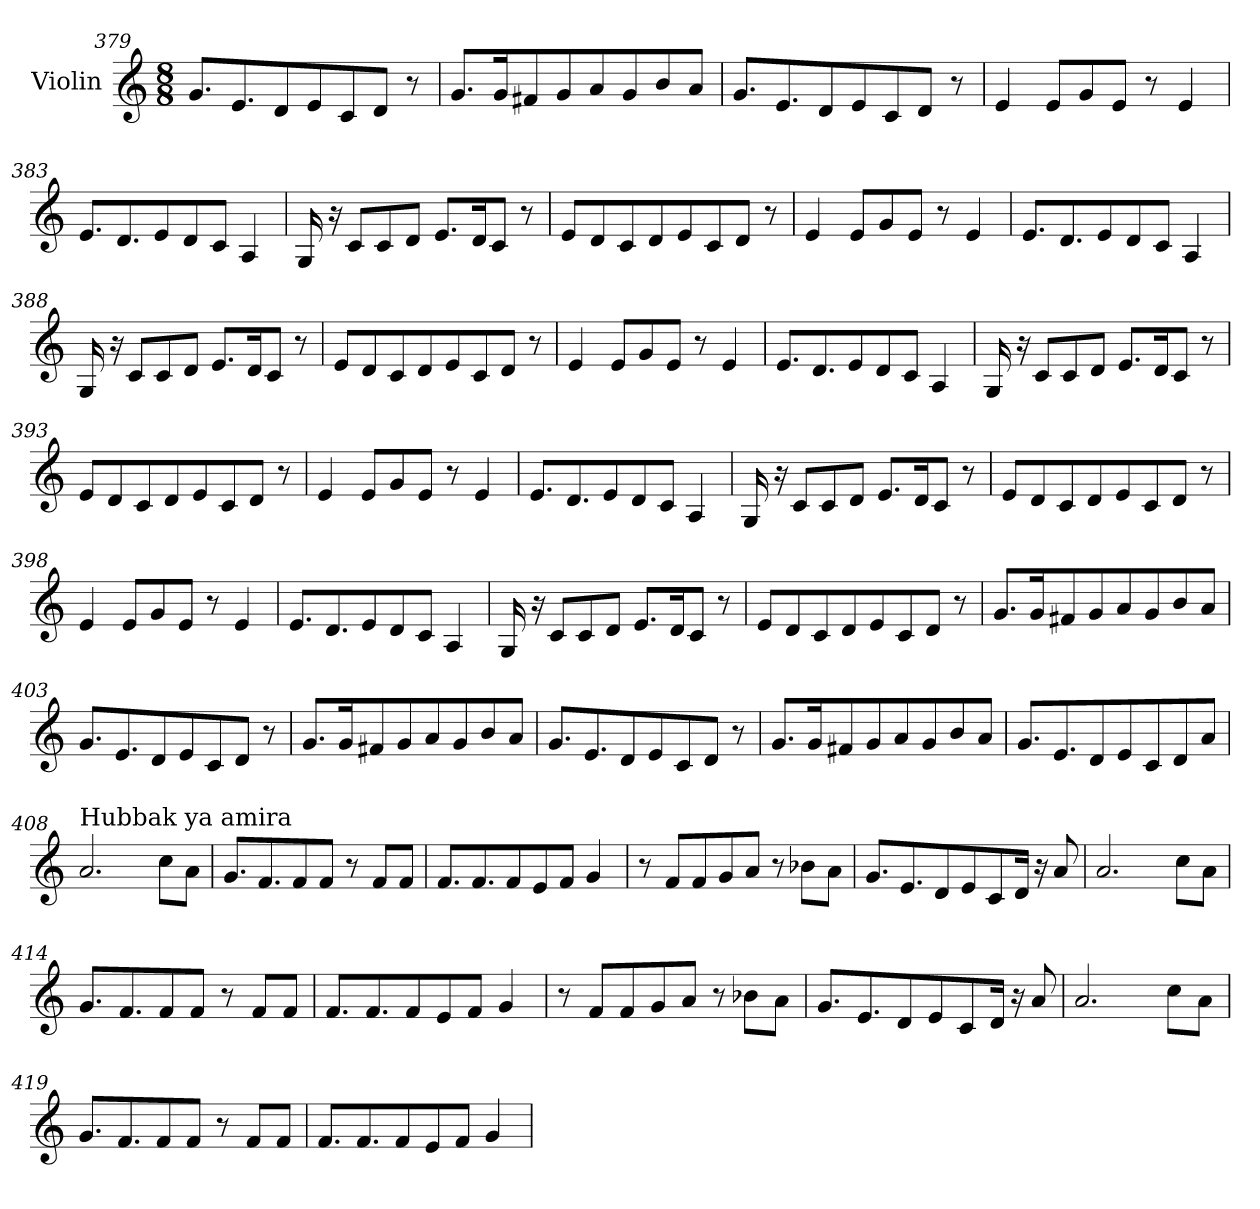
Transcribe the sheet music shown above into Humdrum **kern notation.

**kern
*part1
*staff1
*I"Violin
!!LO:LB:g=z
*clefG2
*k[]
*C:
*M8/8
=379
8.g/L
8.e/
8d/
8e/
8c/
8d/J
8r
=380
8.g/L
16g/K
8f#X/
8g/
8a/
8g/
8b/
8a/J
=381
8.g/L
8.e/
8d/
8e/
8c/
8d/J
8r
=382
4e/
8e/L
8g/
8e/J
8r
4e/
!!LO:LB:g=z
=383
8.e/L
8.d/
8e/
8d/
8c/J
4A/
=384
16G/
16r
8c/L
8c/
8d/J
8.e/L
16d/K
8c/J
8r
=385
8e/L
8d/
8c/
8d/
8e/
8c/
8d/J
8r
=386
4e/
8e/L
8g/
8e/J
8r
4e/
!!LO:LB:g=z
=387
8.e/L
8.d/
8e/
8d/
8c/J
4A/
=388
16G/
16r
8c/L
8c/
8d/J
8.e/L
16d/K
8c/J
8r
=389
8e/L
8d/
8c/
8d/
8e/
8c/
8d/J
8r
=390
4e/
8e/L
8g/
8e/J
8r
4e/
!!LO:LB:g=z
=391
8.e/L
8.d/
8e/
8d/
8c/J
4A/
=392
16G/
16r
8c/L
8c/
8d/J
8.e/L
16d/K
8c/J
8r
=393
8e/L
8d/
8c/
8d/
8e/
8c/
8d/J
8r
=394
4e/
8e/L
8g/
8e/J
8r
4e/
!!LO:PB:g=z
=395
8.e/L
8.d/
8e/
8d/
8c/J
4A/
=396
16G/
16r
8c/L
8c/
8d/J
8.e/L
16d/K
8c/J
8r
=397
8e/L
8d/
8c/
8d/
8e/
8c/
8d/J
8r
=398
4e/
8e/L
8g/
8e/J
8r
4e/
!!LO:LB:g=z
=399
8.e/L
8.d/
8e/
8d/
8c/J
4A/
=400
16G/
16r
8c/L
8c/
8d/J
8.e/L
16d/K
8c/J
8r
=401
8e/L
8d/
8c/
8d/
8e/
8c/
8d/J
8r
=402
8.g/L
16g/K
8f#X/
8g/
8a/
8g/
8b/
8a/J
!!LO:LB:g=z
=403
8.g/L
8.e/
8d/
8e/
8c/
8d/J
8r
=404
8.g/L
16g/K
8f#X/
8g/
8a/
8g/
8b/
8a/J
=405
8.g/L
8.e/
8d/
8e/
8c/
8d/J
8r
=406
8.g/L
16g/K
8f#X/
8g/
8a/
8g/
8b/
8a/J
!!LO:LB:g=z
=407
8.g/L
8.e/
8d/
8e/
8c/
8d/
8a/J
=408
!LO:TX:a:t=Hubbak ya amira
2.a/
8cc\L
8a\J
=409
8.g/L
8.f/
8f/
8f/J
8r
8f/L
8f/J
=410
8.f/L
8.f/
8f/
8e/
8f/J
4g/
!!LO:LB:g=z
=411
8r
8f/L
8f/
8g/
8a/J
8r
8b-X\L
8a\J
=412
8.g/L
8.e/
8d/
8e/
8c/
16d/Jk
16r
8a/
=413
2.a/
8cc\L
8a\J
=414
8.g/L
8.f/
8f/
8f/J
8r
8f/L
8f/J
!!LO:LB:g=z
=415
8.f/L
8.f/
8f/
8e/
8f/J
4g/
=416
8r
8f/L
8f/
8g/
8a/J
8r
8b-X\L
8a\J
=417
8.g/L
8.e/
8d/
8e/
8c/
16d/Jk
16r
8a/
=418
2.a/
8cc\L
8a\J
!!LO:LB:g=z
=419
8.g/L
8.f/
8f/
8f/J
8r
8f/L
8f/J
=420
8.f/L
8.f/
8f/
8e/
8f/J
4g/
=
*-
